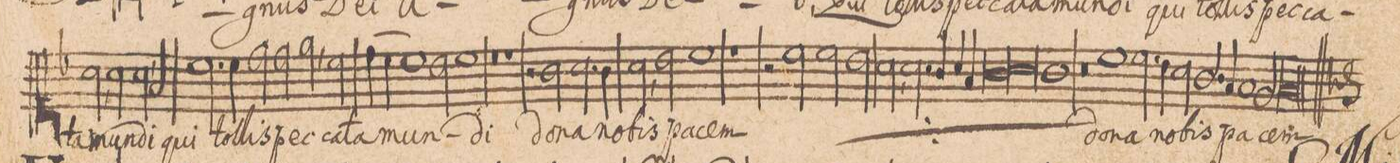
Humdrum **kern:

**kern	**text
*I"CANTVS.[2]	*
*clefC1	*
*k[b-]	*
*met(c|)	*
*M2/1	*
2a\	-ta
2a\	mun-
2a,<\	-di
2f/	qui
=39-	=39-
2.cc\	tol-
4cc\	-lis
2dd\	pec-
2dd\	-ca-
=40-	=40-
2ee,<\	-ta
2cc\	mun-
(4dd\	.
4cc\	.
1cc\)	.
=41-	=41-
2b-\	.
1cc	-di
=42-	=42-
0r	.
=43-	=43-
1r	.
2r	.
2g\	do-
=44-	=44-
2.a\	-na
4g\	no-
2a,<\	-bis
2b-\	pa-
=45-	=45-
1cc	-cem
1r	.
=46-	=46-
2r	.
*	*ij
2cc\	do-
2cc\	-na
2b-\	no-
=47-	=47-
2a,<\	-bis
2.a\	pa-
4g/	.
4a/	.
4f/	.
=48-	=48-
*lig	*
1g	.
1a	.
*Xlig	*
=49-	=49-
1g	-cem
*	*Xij
0r	.
=50-	=50-
1cc	do-
=51-	=51-
2.cc\	-na
4b-\	no-
2a\	-bis
2.g/	pa-
=52-	=52-
4f/	.
1f	.
2e/	.
=53-	=53-
[0fl	-cem
=54-	=54-
0f_	.
=55-	=55-
0f_	.
=56-	=56-
0f]	.
==	==
*-	*-
